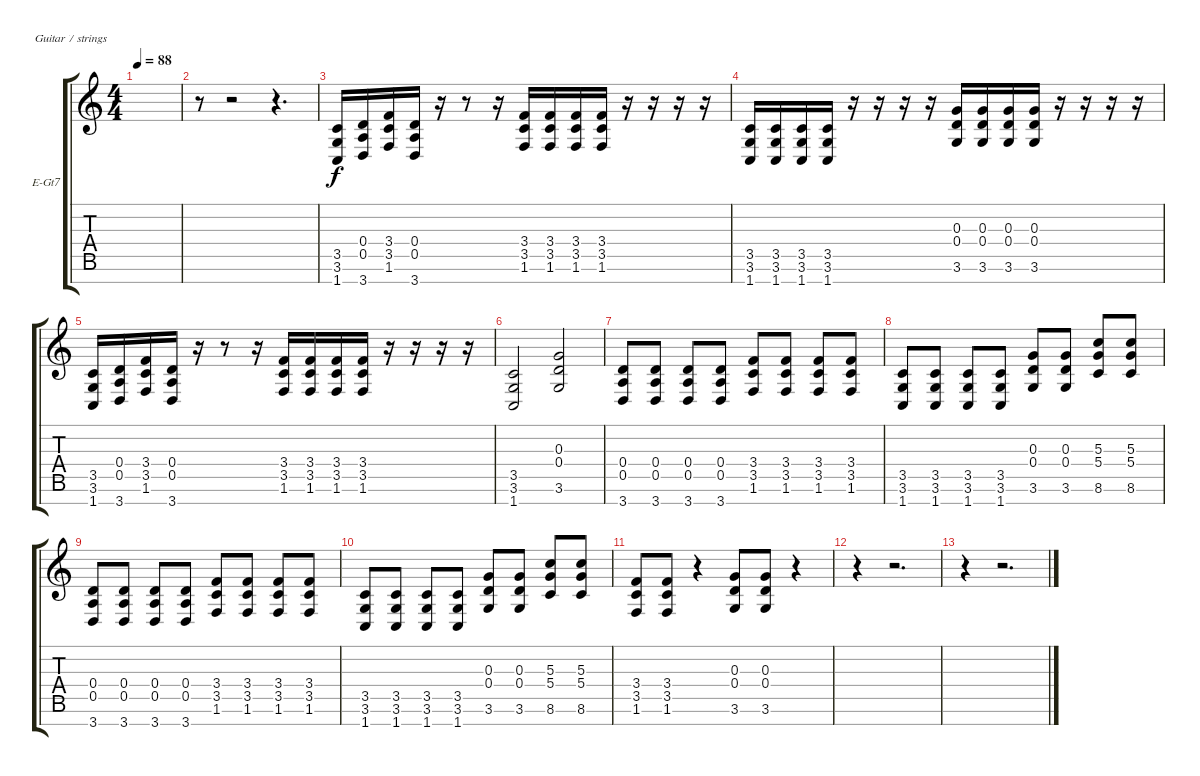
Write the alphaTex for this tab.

\bracketExtendMode groupsimilarinstruments
\firstSystemTrackNameOrientation horizontal
\otherSystemsTrackNameOrientation horizontal
\track ("Electric Guitar" "E-Gt7") {instrument distortionguitar}
\staff {score tabs}
\tuning (E4 B3 G3 D3 A2 E2 B1)
\ts (4 4)
\tempo 88
\clef g2
\scale
0.333333
\ks c
|
\scale
0.333333 r.8 r.2 r.4{d} |
\scale
0.333333 (3.5 3.6 1.7).16 (0.4 0.5 3.7).16 (3.4 3.5 1.6).16 (0.4 0.5 3.7).16 r.16 r.8 r.16 (3.4 3.5 1.6).16 (3.4 3.5 1.6).16 (3.4 3.5 1.6).16 (3.4 3.5 1.6).16 r.16 r.16 r.16 r.16 |
\scale
0.333333 (3.5 3.6 1.7).16 (3.5 3.6 1.7).16 (3.5 3.6 1.7).16 (3.5 3.6 1.7).16 r.16 r.16 r.16 r.16 (0.3 0.4 3.6).16 (0.3 0.4 3.6).16 (0.3 0.4 3.6).16 (0.3 0.4 3.6).16 r.16 r.16 r.16 r.16 |
\scale
0.333333 (3.5 3.6 1.7).16 (0.4 0.5 3.7).16 (3.4 3.5 1.6).16 (0.4 0.5 3.7).16 r.16 r.8 r.16 (3.4 3.5 1.6).16 (3.4 3.5 1.6).16 (3.4 3.5 1.6).16 (3.4 3.5 1.6).16 r.16 r.16 r.16 r.16 |
\scale
0.333333 (3.5 3.6 1.7).2 (0.3 0.4 3.6).2 |
\scale
0.333333 (0.4 0.5 3.7).8 (0.4 0.5 3.7).8 (0.4 0.5 3.7).8 (0.4 0.5 3.7).8 (3.4 3.5 1.6).8 (3.4 3.5 1.6).8 (3.4 3.5 1.6).8 (3.4 3.5 1.6).8 |
\scale
0.333333 (3.5 3.6 1.7).8 (3.5 3.6 1.7).8 (3.5 3.6 1.7).8 (3.5 3.6 1.7).8 (0.3 0.4 3.6).8 (0.3 0.4 3.6).8 (5.3 5.4 8.6).8 (5.3 5.4 8.6).8 |
\scale
0.333333 (0.4 0.5 3.7).8 (0.4 0.5 3.7).8 (0.4 0.5 3.7).8 (0.4 0.5 3.7).8 (3.4 3.5 1.6).8 (3.4 3.5 1.6).8 (3.4 3.5 1.6).8 (3.4 3.5 1.6).8 |
\scale
0.333333 (3.5 3.6 1.7).8 (3.5 3.6 1.7).8 (3.5 3.6 1.7).8 (3.5 3.6 1.7).8 (0.3 0.4 3.6).8 (0.3 0.4 3.6).8 (5.3 5.4 8.6).8 (5.3 5.4 8.6).8 |
\scale
0.333333 (3.4 3.5 1.6).8 (3.4 3.5 1.6).8 r.4 (0.3 0.4 3.6).8 (0.3 0.4 3.6).8 r.4 |
\scale
0.333333 r.4 r.2{d} |
\scale
0.333333 r.4 r.2{d} |
\scale
0.333333 |
\scale
0.333333 |
\scale
0.333333
